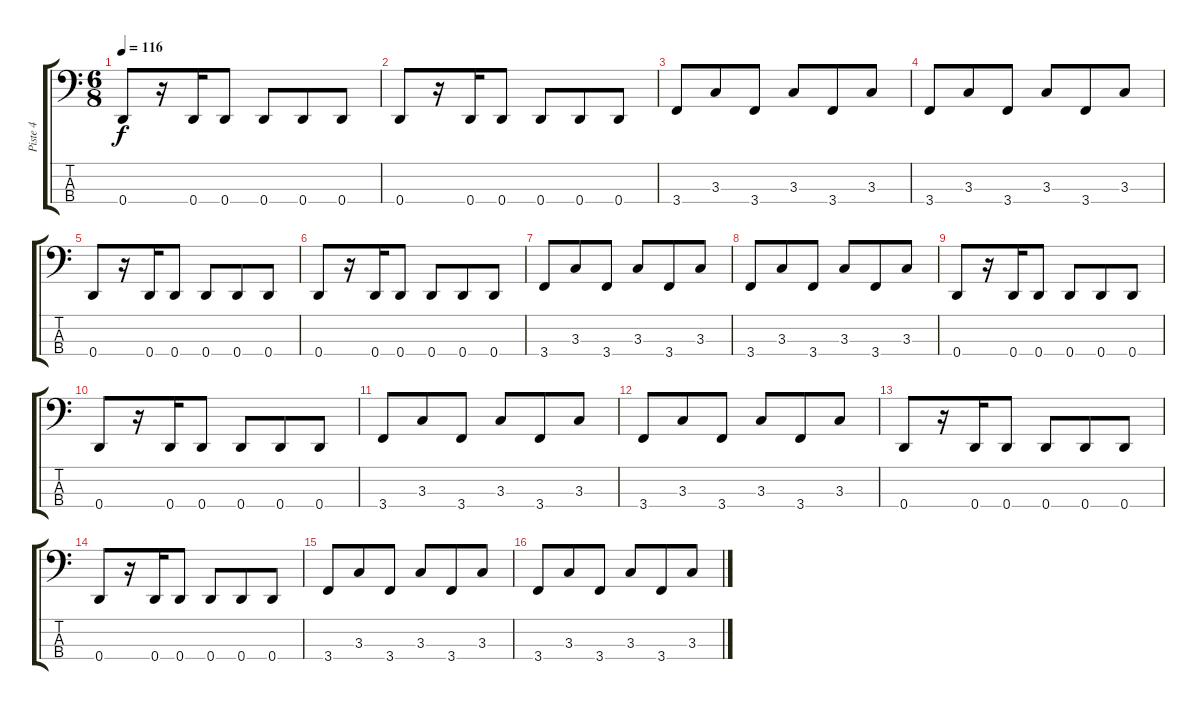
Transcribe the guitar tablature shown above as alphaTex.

\track ("Piste 4" "Piste 4") {instrument acousticguitarnylon}
\staff {score tabs}
\tuning (G2 D2 A1 D1) {hide}
\ts (6 8)
\tempo 116
\clef f4
\ks c
0.4.8{dy f} r.16 0.4.16 0.4.8 0.4.8 0.4.8 0.4.8 |
0.4.8 r.16 0.4.16 0.4.8 0.4.8 0.4.8 0.4.8 |
3.4.8 3.3.8 3.4.8 3.3.8 3.4.8 3.3.8 |
3.4.8 3.3.8 3.4.8 3.3.8 3.4.8 3.3.8 |
0.4.8 r.16 0.4.16 0.4.8 0.4.8 0.4.8 0.4.8 |
0.4.8 r.16 0.4.16 0.4.8 0.4.8 0.4.8 0.4.8 |
3.4.8 3.3.8 3.4.8 3.3.8 3.4.8 3.3.8 |
3.4.8 3.3.8 3.4.8 3.3.8 3.4.8 3.3.8 |
0.4.8 r.16 0.4.16 0.4.8 0.4.8 0.4.8 0.4.8 |
0.4.8 r.16 0.4.16 0.4.8 0.4.8 0.4.8 0.4.8 |
3.4.8 3.3.8 3.4.8 3.3.8 3.4.8 3.3.8 |
3.4.8 3.3.8 3.4.8 3.3.8 3.4.8 3.3.8 |
0.4.8 r.16 0.4.16 0.4.8 0.4.8 0.4.8 0.4.8 |
0.4.8 r.16 0.4.16 0.4.8 0.4.8 0.4.8 0.4.8 |
3.4.8 3.3.8 3.4.8 3.3.8 3.4.8 3.3.8 |
3.4.8 3.3.8 3.4.8 3.3.8 3.4.8 3.3.8
